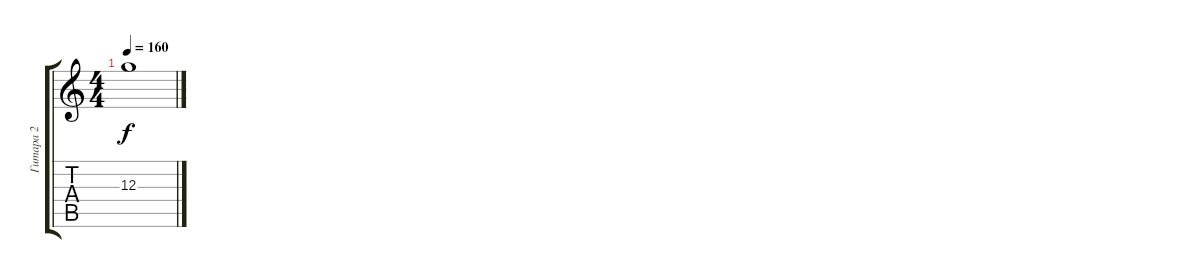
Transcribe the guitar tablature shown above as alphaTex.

\track ("Гитара 2" "Гитара 2") {instrument distortionguitar}
\staff {score tabs}
\tuning (E4 B3 G3 D3 A2 E2) {hide}
\ts (4 4)
\tempo 160
\clef g2
\ks c
12.3{t}.1{dy f}
